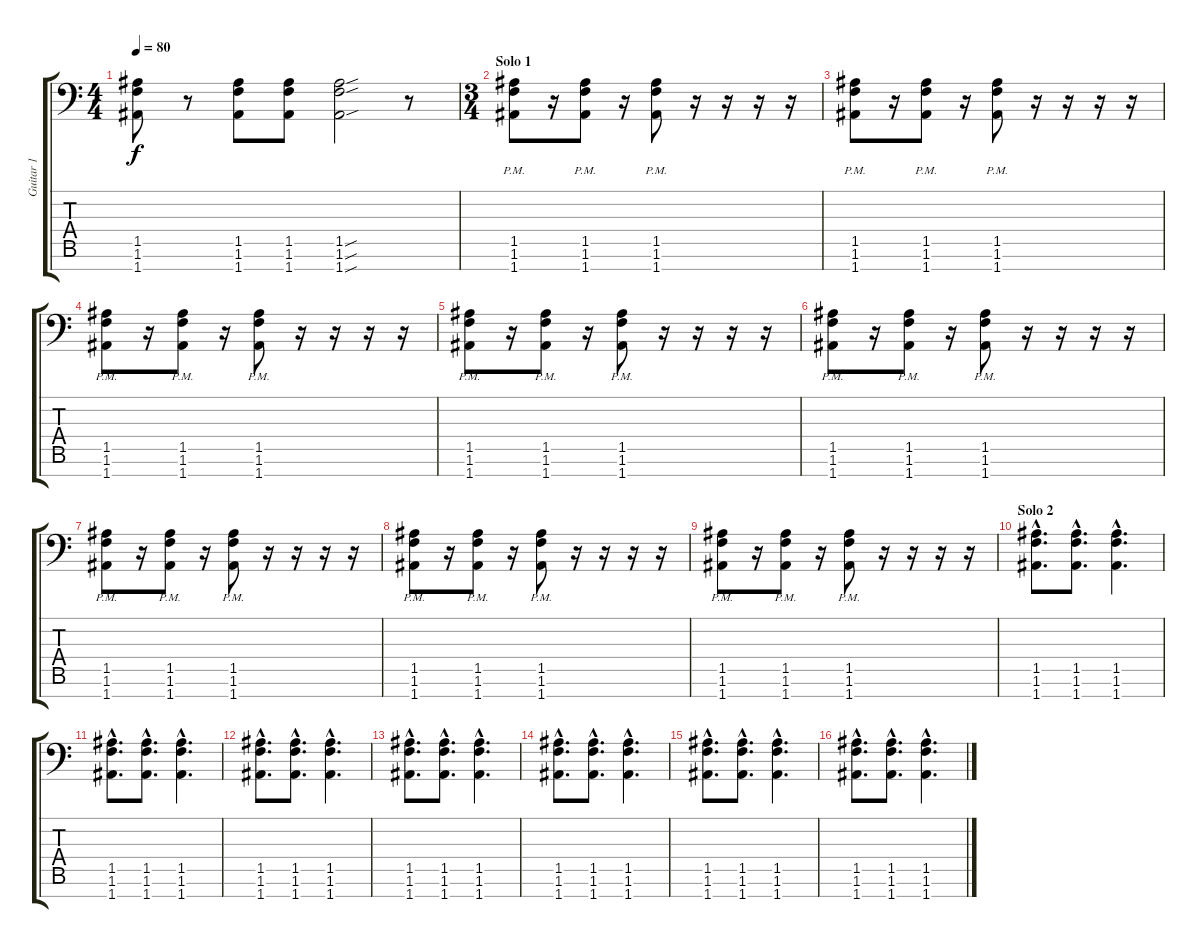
\track ("Guitar 1" "Guitar 1") {instrument overdrivenguitar}
\staff {score tabs}
\tuning (E4 B3 G3 D3 A2 E2 A1) {hide}
\ts (4 4)
\tempo 80
\clef f4
\ks c
(1.5 1.6 1.7).8{dy f} r.8 (1.5 1.6 1.7).8 (1.5 1.6 1.7).8 (1.5{sou} 1.6{sou} 1.7{sou}).2 r.8 |
\ts (3 4)
\section ("" "Solo 1")
(1.5{pm} 1.6{pm} 1.7{pm}).8 r.16 (1.5{pm} 1.6{pm} 1.7{pm}).8 r.16 (1.5{pm} 1.6{pm} 1.7{pm}).8 r.16 r.16 r.16 r.16 |
(1.5{pm} 1.6{pm} 1.7{pm}).8 r.16 (1.5{pm} 1.6{pm} 1.7{pm}).8 r.16 (1.5{pm} 1.6{pm} 1.7{pm}).8 r.16 r.16 r.16 r.16 |
(1.5{pm} 1.6{pm} 1.7{pm}).8 r.16 (1.5{pm} 1.6{pm} 1.7{pm}).8 r.16 (1.5{pm} 1.6{pm} 1.7{pm}).8 r.16 r.16 r.16 r.16 |
(1.5{pm} 1.6{pm} 1.7{pm}).8 r.16 (1.5{pm} 1.6{pm} 1.7{pm}).8 r.16 (1.5{pm} 1.6{pm} 1.7{pm}).8 r.16 r.16 r.16 r.16 |
(1.5{pm} 1.6{pm} 1.7{pm}).8 r.16 (1.5{pm} 1.6{pm} 1.7{pm}).8 r.16 (1.5{pm} 1.6{pm} 1.7{pm}).8 r.16 r.16 r.16 r.16 |
(1.5{pm} 1.6{pm} 1.7{pm}).8 r.16 (1.5{pm} 1.6{pm} 1.7{pm}).8 r.16 (1.5{pm} 1.6{pm} 1.7{pm}).8 r.16 r.16 r.16 r.16 |
(1.5{pm} 1.6{pm} 1.7{pm}).8 r.16 (1.5{pm} 1.6{pm} 1.7{pm}).8 r.16 (1.5{pm} 1.6{pm} 1.7{pm}).8 r.16 r.16 r.16 r.16 |
(1.5{pm} 1.6{pm} 1.7{pm}).8 r.16 (1.5{pm} 1.6{pm} 1.7{pm}).8 r.16 (1.5{pm} 1.6{pm} 1.7{pm}).8 r.16 r.16 r.16 r.16 |
\section ("" "Solo 2")
(1.5{hac} 1.6{hac} 1.7{hac}).8{d} (1.5{hac} 1.6{hac} 1.7{hac}).8{d} (1.5{hac} 1.6{hac} 1.7{hac}).4{d} |
(1.5{hac} 1.6{hac} 1.7{hac}).8{d} (1.5{hac} 1.6{hac} 1.7{hac}).8{d} (1.5{hac} 1.6{hac} 1.7{hac}).4{d} |
(1.5{hac} 1.6{hac} 1.7{hac}).8{d} (1.5{hac} 1.6{hac} 1.7{hac}).8{d} (1.5{hac} 1.6{hac} 1.7{hac}).4{d} |
(1.5{hac} 1.6{hac} 1.7{hac}).8{d} (1.5{hac} 1.6{hac} 1.7{hac}).8{d} (1.5{hac} 1.6{hac} 1.7{hac}).4{d} |
(1.5{hac} 1.6{hac} 1.7{hac}).8{d} (1.5{hac} 1.6{hac} 1.7{hac}).8{d} (1.5{hac} 1.6{hac} 1.7{hac}).4{d} |
(1.5{hac} 1.6{hac} 1.7{hac}).8{d} (1.5{hac} 1.6{hac} 1.7{hac}).8{d} (1.5{hac} 1.6{hac} 1.7{hac}).4{d} |
(1.5{hac} 1.6{hac} 1.7{hac}).8{d} (1.5{hac} 1.6{hac} 1.7{hac}).8{d} (1.5{hac} 1.6{hac} 1.7{hac}).4{d}
